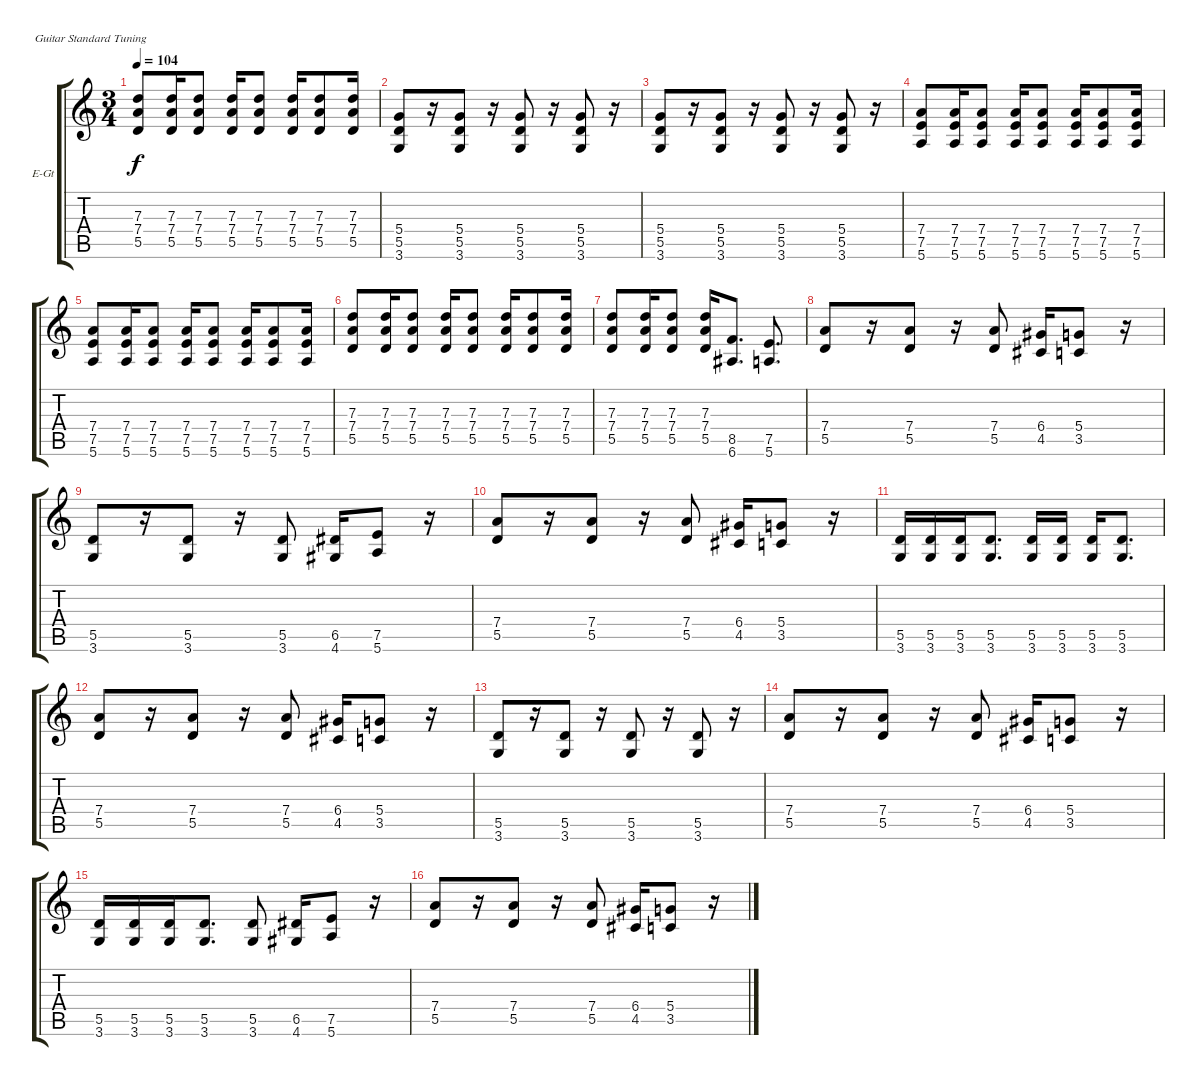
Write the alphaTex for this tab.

\bracketExtendMode groupsimilarinstruments
\firstSystemTrackNameOrientation horizontal
\otherSystemsTrackNameOrientation horizontal
\track ("Electric Guitar 2" "E-Gt") {instrument distortionguitar}
\staff {score tabs}
\tuning (E4 B3 G3 D3 A2 E2)
\ts (3 4)
\tempo 104
\clef g2
\ks c
(5.5 7.4 7.3).8{dy f} (5.5 7.4 7.3).16 (7.3 7.4 5.5).8 (5.5 7.4 7.3).16 (5.5 7.4 7.3).8 (5.5 7.4 7.3).16 (7.3 7.4 5.5).8 (5.5 7.4 7.3).16 |
(5.5 3.6 5.4).8 r.16 (5.5 3.6 5.4).8 r.16 (5.5 3.6 5.4).8 r.16 (5.5 3.6 5.4).8 r.16 |
(5.5 3.6 5.4).8 r.16 (5.5 3.6 5.4).8 r.16 (5.5 3.6 5.4).8 r.16 (5.5 3.6 5.4).8 r.16 |
(5.6 7.5 7.4).8 (5.6 7.5 7.4).16 (5.6 7.5 7.4).8 (5.6 7.5 7.4).16 (5.6 7.5 7.4).8 (5.6 7.5 7.4).16 (5.6 7.5 7.4).8 (5.6 7.5 7.4).16 |
(5.6 7.5 7.4).8 (5.6 7.5 7.4).16 (5.6 7.5 7.4).8 (5.6 7.5 7.4).16 (5.6 7.5 7.4).8 (5.6 7.5 7.4).16 (5.6 7.5 7.4).8 (5.6 7.5 7.4).16 |
(5.5 7.4 7.3).8 (5.5 7.4 7.3).16 (7.3 7.4 5.5).8 (5.5 7.4 7.3).16 (5.5 7.4 7.3).8 (5.5 7.4 7.3).16 (7.3 7.4 5.5).8 (5.5 7.4 7.3).16 |
(5.5 7.4 7.3).8 (5.5 7.4 7.3).16 (7.3 7.4 5.5).8 (5.5 7.4 7.3).16 (6.6 8.5).8{d} (5.6 7.5).8{d} |
(5.5 7.4).8 r.16 (5.5 7.4).8 r.16 (5.5 7.4).8 (4.5 6.4).16 (3.5 5.4).8 r.16 |
(5.5 3.6).8 r.16 (5.5 3.6).8 r.16 (5.5 3.6).8 (6.5 4.6).16 (7.5 5.6).8 r.16 |
(5.5 7.4).8 r.16 (5.5 7.4).8 r.16 (5.5 7.4).8 (4.5 6.4).16 (3.5 5.4).8 r.16 |
(5.5 3.6).16 (5.5 3.6).16 (5.5 3.6).16 (5.5 3.6).8{d} (5.5 3.6).16 (5.5 3.6).16 (5.5 3.6).16 (5.5 3.6).8{d} |
(5.5 7.4).8 r.16 (5.5 7.4).8 r.16 (5.5 7.4).8 (4.5 6.4).16 (3.5 5.4).8 r.16 |
(5.5 3.6).8 r.16 (5.5 3.6).8 r.16 (5.5 3.6).8 r.16 (5.5 3.6).8 r.16 |
(5.5 7.4).8 r.16 (5.5 7.4).8 r.16 (5.5 7.4).8 (4.5 6.4).16 (3.5 5.4).8 r.16 |
(5.5 3.6).16 (5.5 3.6).16 (5.5 3.6).16 (5.5 3.6).8{d} (5.5 3.6).8 (6.5 4.6).16 (7.5 5.6).8 r.16 |
(5.5 7.4).8 r.16 (5.5 7.4).8 r.16 (5.5 7.4).8 (4.5 6.4).16 (3.5 5.4).8 r.16
